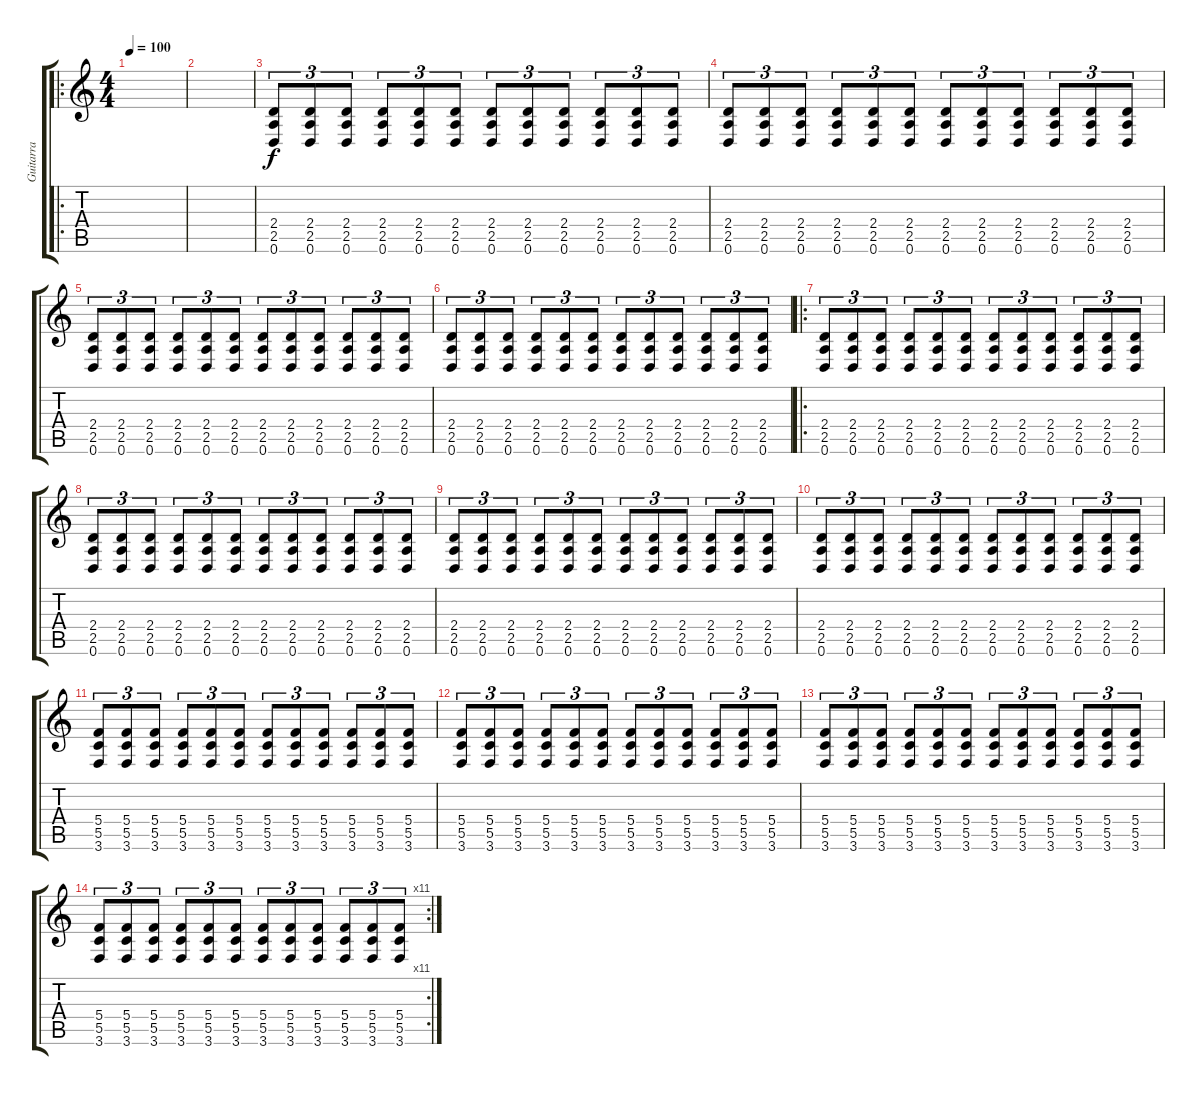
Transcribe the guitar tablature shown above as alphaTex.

\track ("Guitarra" "Guitarra") {instrument distortionguitar}
\staff {score tabs}
\tuning (D4 A3 F3 C3 G2 D2) {hide}
\ro
\ts (4 4)
\tempo 100
\clef g2
\ks c
|
|
(2.4 2.5 0.6).8{tu (3 2) volume 8} (2.4 2.5 0.6).8{tu (3 2)} (2.4 2.5 0.6).8{tu (3 2)} (2.4 2.5 0.6).8{tu (3 2)} (2.4 2.5 0.6).8{tu (3 2)} (2.4 2.5 0.6).8{tu (3 2)} (2.4 2.5 0.6).8{tu (3 2) volume 11} (2.4 2.5 0.6).8{tu (3 2)} (2.4 2.5 0.6).8{tu (3 2)} (2.4 2.5 0.6).8{tu (3 2)} (2.4 2.5 0.6).8{tu (3 2)} (2.4 2.5 0.6).8{tu (3 2)} |
(2.4 2.5 0.6).8{tu (3 2) volume 13} (2.4 2.5 0.6).8{tu (3 2)} (2.4 2.5 0.6).8{tu (3 2)} (2.4 2.5 0.6).8{tu (3 2)} (2.4 2.5 0.6).8{tu (3 2)} (2.4 2.5 0.6).8{tu (3 2)} (2.4 2.5 0.6).8{tu (3 2) volume 15} (2.4 2.5 0.6).8{tu (3 2)} (2.4 2.5 0.6).8{tu (3 2)} (2.4 2.5 0.6).8{tu (3 2)} (2.4 2.5 0.6).8{tu (3 2)} (2.4 2.5 0.6).8{tu (3 2)} |
(2.4 2.5 0.6).8{tu (3 2) volume 16} (2.4 2.5 0.6).8{tu (3 2)} (2.4 2.5 0.6).8{tu (3 2)} (2.4 2.5 0.6).8{tu (3 2)} (2.4 2.5 0.6).8{tu (3 2)} (2.4 2.5 0.6).8{tu (3 2)} (2.4 2.5 0.6).8{tu (3 2)} (2.4 2.5 0.6).8{tu (3 2)} (2.4 2.5 0.6).8{tu (3 2)} (2.4 2.5 0.6).8{tu (3 2)} (2.4 2.5 0.6).8{tu (3 2)} (2.4 2.5 0.6).8{tu (3 2)} |
(2.4 2.5 0.6).8{tu (3 2)} (2.4 2.5 0.6).8{tu (3 2)} (2.4 2.5 0.6).8{tu (3 2)} (2.4 2.5 0.6).8{tu (3 2)} (2.4 2.5 0.6).8{tu (3 2)} (2.4 2.5 0.6).8{tu (3 2)} (2.4 2.5 0.6).8{tu (3 2)} (2.4 2.5 0.6).8{tu (3 2)} (2.4 2.5 0.6).8{tu (3 2)} (2.4 2.5 0.6).8{tu (3 2)} (2.4 2.5 0.6).8{tu (3 2)} (2.4 2.5 0.6).8{tu (3 2)} |
\ro
(2.4 2.5 0.6).8{tu (3 2)} (2.4 2.5 0.6).8{tu (3 2)} (2.4 2.5 0.6).8{tu (3 2)} (2.4 2.5 0.6).8{tu (3 2)} (2.4 2.5 0.6).8{tu (3 2)} (2.4 2.5 0.6).8{tu (3 2)} (2.4 2.5 0.6).8{tu (3 2)} (2.4 2.5 0.6).8{tu (3 2)} (2.4 2.5 0.6).8{tu (3 2)} (2.4 2.5 0.6).8{tu (3 2)} (2.4 2.5 0.6).8{tu (3 2)} (2.4 2.5 0.6).8{tu (3 2)} |
(2.4 2.5 0.6).8{tu (3 2)} (2.4 2.5 0.6).8{tu (3 2)} (2.4 2.5 0.6).8{tu (3 2)} (2.4 2.5 0.6).8{tu (3 2)} (2.4 2.5 0.6).8{tu (3 2)} (2.4 2.5 0.6).8{tu (3 2)} (2.4 2.5 0.6).8{tu (3 2)} (2.4 2.5 0.6).8{tu (3 2)} (2.4 2.5 0.6).8{tu (3 2)} (2.4 2.5 0.6).8{tu (3 2)} (2.4 2.5 0.6).8{tu (3 2)} (2.4 2.5 0.6).8{tu (3 2)} |
(2.4 2.5 0.6).8{tu (3 2)} (2.4 2.5 0.6).8{tu (3 2)} (2.4 2.5 0.6).8{tu (3 2)} (2.4 2.5 0.6).8{tu (3 2)} (2.4 2.5 0.6).8{tu (3 2)} (2.4 2.5 0.6).8{tu (3 2)} (2.4 2.5 0.6).8{tu (3 2)} (2.4 2.5 0.6).8{tu (3 2)} (2.4 2.5 0.6).8{tu (3 2)} (2.4 2.5 0.6).8{tu (3 2)} (2.4 2.5 0.6).8{tu (3 2)} (2.4 2.5 0.6).8{tu (3 2)} |
(2.4 2.5 0.6).8{tu (3 2)} (2.4 2.5 0.6).8{tu (3 2)} (2.4 2.5 0.6).8{tu (3 2)} (2.4 2.5 0.6).8{tu (3 2)} (2.4 2.5 0.6).8{tu (3 2)} (2.4 2.5 0.6).8{tu (3 2)} (2.4 2.5 0.6).8{tu (3 2)} (2.4 2.5 0.6).8{tu (3 2)} (2.4 2.5 0.6).8{tu (3 2)} (2.4 2.5 0.6).8{tu (3 2)} (2.4 2.5 0.6).8{tu (3 2)} (2.4 2.5 0.6).8{tu (3 2)} |
(5.4 5.5 3.6).8{tu (3 2)} (5.4 5.5 3.6).8{tu (3 2)} (5.4 5.5 3.6).8{tu (3 2)} (5.4 5.5 3.6).8{tu (3 2)} (5.4 5.5 3.6).8{tu (3 2)} (5.4 5.5 3.6).8{tu (3 2)} (5.4 5.5 3.6).8{tu (3 2)} (5.4 5.5 3.6).8{tu (3 2)} (5.4 5.5 3.6).8{tu (3 2)} (5.4 5.5 3.6).8{tu (3 2)} (5.4 5.5 3.6).8{tu (3 2)} (5.4 5.5 3.6).8{tu (3 2)} |
(5.4 5.5 3.6).8{tu (3 2)} (5.4 5.5 3.6).8{tu (3 2)} (5.4 5.5 3.6).8{tu (3 2)} (5.4 5.5 3.6).8{tu (3 2)} (5.4 5.5 3.6).8{tu (3 2)} (5.4 5.5 3.6).8{tu (3 2)} (5.4 5.5 3.6).8{tu (3 2)} (5.4 5.5 3.6).8{tu (3 2)} (5.4 5.5 3.6).8{tu (3 2)} (5.4 5.5 3.6).8{tu (3 2)} (5.4 5.5 3.6).8{tu (3 2)} (5.4 5.5 3.6).8{tu (3 2)} |
(5.4 5.5 3.6).8{tu (3 2)} (5.4 5.5 3.6).8{tu (3 2)} (5.4 5.5 3.6).8{tu (3 2)} (5.4 5.5 3.6).8{tu (3 2)} (5.4 5.5 3.6).8{tu (3 2)} (5.4 5.5 3.6).8{tu (3 2)} (5.4 5.5 3.6).8{tu (3 2)} (5.4 5.5 3.6).8{tu (3 2)} (5.4 5.5 3.6).8{tu (3 2)} (5.4 5.5 3.6).8{tu (3 2)} (5.4 5.5 3.6).8{tu (3 2)} (5.4 5.5 3.6).8{tu (3 2)} |
\rc 11
(5.4 5.5 3.6).8{tu (3 2)} (5.4 5.5 3.6).8{tu (3 2)} (5.4 5.5 3.6).8{tu (3 2)} (5.4 5.5 3.6).8{tu (3 2)} (5.4 5.5 3.6).8{tu (3 2)} (5.4 5.5 3.6).8{tu (3 2)} (5.4 5.5 3.6).8{tu (3 2)} (5.4 5.5 3.6).8{tu (3 2)} (5.4 5.5 3.6).8{tu (3 2)} (5.4 5.5 3.6).8{tu (3 2)} (5.4 5.5 3.6).8{tu (3 2)} (5.4 5.5 3.6).8{tu (3 2)}
